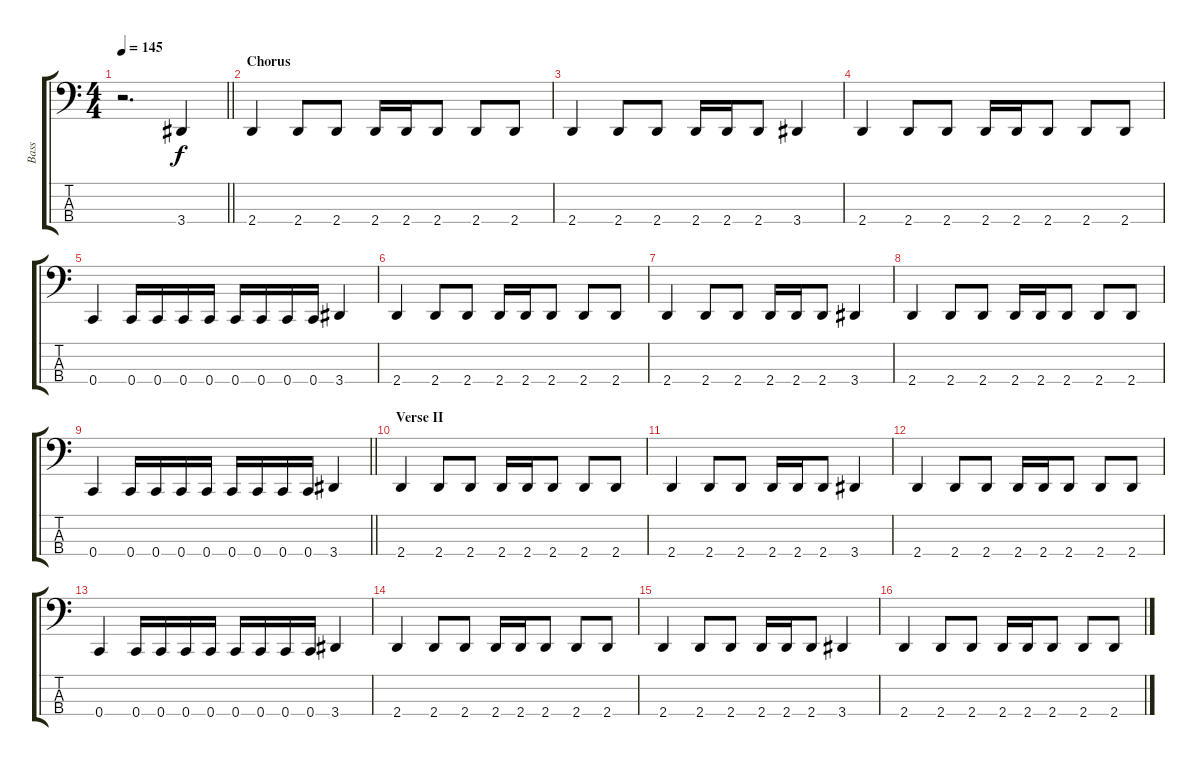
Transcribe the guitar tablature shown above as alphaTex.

\track ("Bass" "Bass") {instrument electricbassfinger}
\staff {score tabs}
\tuning (F2 C2 G1 C1) {hide}
\ts (4 4)
\tempo 145
\clef f4
\barLineRight lightlight
\ks c
r.2{d dy f} 3.4.4 |
\section ("" "Chorus")
2.4.4 2.4.8 2.4.8 2.4.16 2.4.16 2.4.8 2.4.8 2.4.8 |
2.4.4 2.4.8 2.4.8 2.4.16 2.4.16 2.4.8 3.4.4 |
2.4.4 2.4.8 2.4.8 2.4.16 2.4.16 2.4.8 2.4.8 2.4.8 |
0.4.4 0.4.16 0.4.16 0.4.16 0.4.16 0.4.16 0.4.16 0.4.16 0.4.16 3.4.4 |
2.4.4 2.4.8 2.4.8 2.4.16 2.4.16 2.4.8 2.4.8 2.4.8 |
2.4.4 2.4.8 2.4.8 2.4.16 2.4.16 2.4.8 3.4.4 |
2.4.4 2.4.8 2.4.8 2.4.16 2.4.16 2.4.8 2.4.8 2.4.8 |
\barLineRight lightlight
0.4.4 0.4.16 0.4.16 0.4.16 0.4.16 0.4.16 0.4.16 0.4.16 0.4.16 3.4.4 |
\section ("" "Verse II")
2.4.4 2.4.8 2.4.8 2.4.16 2.4.16 2.4.8 2.4.8 2.4.8 |
2.4.4 2.4.8 2.4.8 2.4.16 2.4.16 2.4.8 3.4.4 |
2.4.4 2.4.8 2.4.8 2.4.16 2.4.16 2.4.8 2.4.8 2.4.8 |
0.4.4 0.4.16 0.4.16 0.4.16 0.4.16 0.4.16 0.4.16 0.4.16 0.4.16 3.4.4 |
2.4.4 2.4.8 2.4.8 2.4.16 2.4.16 2.4.8 2.4.8 2.4.8 |
2.4.4 2.4.8 2.4.8 2.4.16 2.4.16 2.4.8 3.4.4 |
2.4.4 2.4.8 2.4.8 2.4.16 2.4.16 2.4.8 2.4.8 2.4.8
